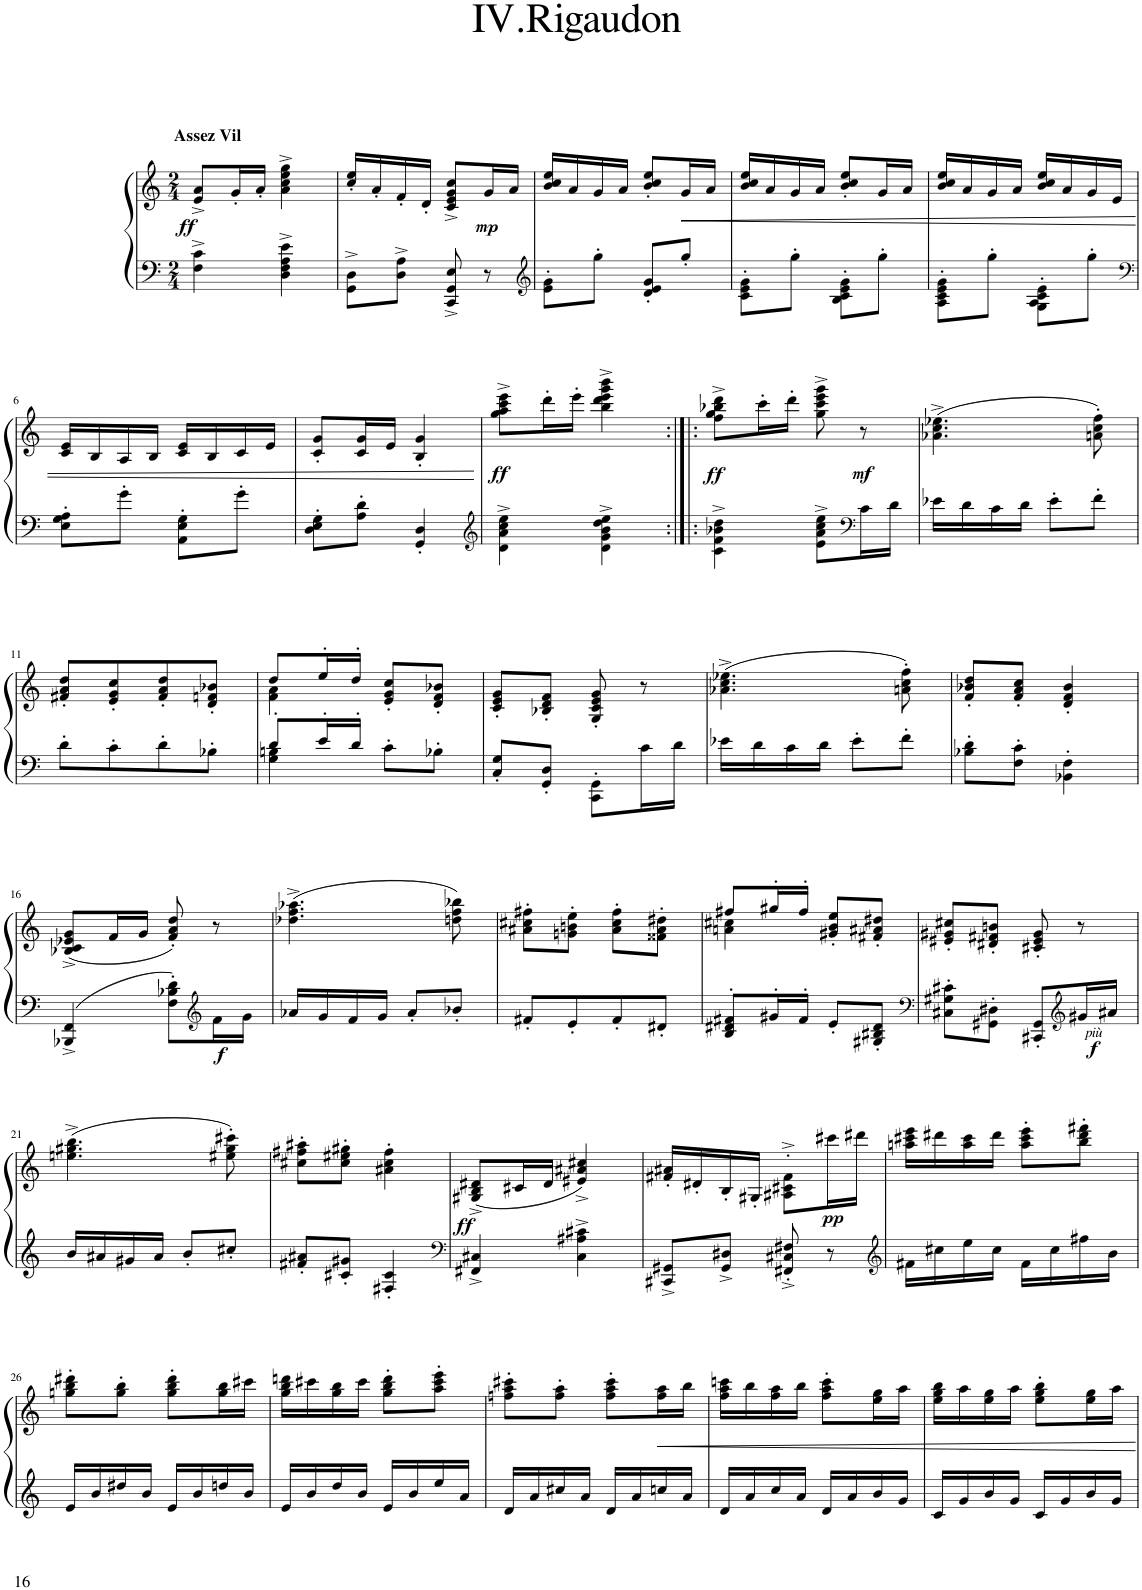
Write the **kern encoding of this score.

**kern	**kern	**dynam
*part1	*part1	*part1
*staff2	*staff1	*staff1/2
*I"Piano	*	*
*I'Pno.	*	*
!!LO:PB:g=z
*clefF4	*clefG2	*
*k[]	*k[]	*
*M2/4	*M2/4	*
=1	=1	=1
!	!LO:TX:a:B:t=Assez Vil	!
!	!	!LO:DY:b
4F\^ 4c\^	8e/^ 8a/^L	ff
.	16g'/L	.
.	16a'/JJ	.
4D\^ 4F\^ 4A\^ 4e\^	4a\^ 4cc\^ 4ee\^ 4gg\^	.
=2	=2	=2
8GG\^ 8D\^L	16cc/' 16ee/'LL	.
.	16a'/	.
8D\^ 8A\^J	16f'/	.
.	16d'/JJ	.
8CC/^ 8GG/^ 8E/^	8c/^ 8e/^ 8g/^ 8cc/^L	.
!	!	!LO:DY:b
8r	16g/L	mp
.	16a/JJ	.
=3	=3	=3
*clefG2	*	*
8e\' 8g\'L	16b/ 16cc/ 16ee/LL	.
.	16a/	.
8gg'\J	16g/	.
.	16a/JJ	.
8d/' 8e/' 8g/'L	8b/'< 8cc/'< 8ee/'<L	.
8gg'/J	16g/L	.
.	16a/JJ	.
=4	=4	=4
8c\'> 8e\'> 8g\'>L	16b/ 16cc/ 16ee/LL	.
.	16a/	.
8gg'>\J	16g/	.
.	16a/JJ	.
8B\'> 8c\'> 8e\'> 8g\'>L	8b/'< 8cc/'< 8ee/'<L	.
8gg'>\J	16g/L	.
.	16a/JJ	.
=5	=5	=5
8A\'> 8c\'> 8e\'> 8g\'>L	16b/ 16cc/ 16ee/LL	.
.	16a/	.
8gg'>\J	16g/	.
.	16a/JJ	.
8G\'> 8A\'> 8c\'> 8e\'>L	16b/ 16cc/ 16ee/LL	.
.	16a/	.
8gg'>\J	16g/	.
.	16e/JJ	.
!!LO:LB:g=z
=6	=6	=6
*clefF4	*	*
8E\' 8G\' 8A\'L	16c/ 16e/LL	.
.	16B/	.
8g'\J	16A/	.
.	16B/JJ	.
8AA\' 8E\' 8G\'L	16c/ 16e/LL	.
.	16B/	.
8g'\J	16c/	.
.	16e/JJ	.
=7	=7	=7
8D\' 8E\' 8G\'L	8c/' 8g/'L	.
8A\' 8d\'J	16c/ 16g/L	.
.	16e/JJ	.
4GG/' 4D/'	4B/' 4g/'	.
=8	=8	=8
*clefG2	*	*
!	!	!LO:DY:b
4d\^> 4a\^> 4cc\^> 4ee\^>	8gg\^ 8aa\^ 8ccc\^ 8eee\^L	ff
.	16ddd'\L	.
.	16eee'\JJ	.
4d\^> 4g\^> 4b\^> 4dd\^> 4ee\^>	4bb\^ 4ddd\^ 4eee\^ 4ggg\^ 4bbb\^	.
=9:|!|:	=9:|!|:	=9:|!|:
!	!	!LO:DY:b
4c\^ 4f\^ 4b-X\^ 4dd\^	8ff\^ 8gg\^ 8bb-X\^ 8ddd\^L	ff
.	16ccc'\L	.
.	16ddd'\JJ	.
8e\^ 8a\^ 8cc\^ 8ee\^L	8gg\^ 8ccc\^ 8eee\^ 8ggg\^	.
*clefF4	*	*
!	!	!LO:DY:b
16c\L	8r	mf
16d\JJ	.	.
=10	=10	=10
16e-X\LL	(4.a-X\^ 4.cc\^ 4.ee-X\^	.
16d\	.	.
16c\	.	.
16d\JJ	.	.
8e-'\L	.	.
8f'\J	8an\' 8cc\' 8ff\')	.
!!LO:LB:g=z
=11	=11	=11
8d'\L	8f#X/' 8a/' 8dd/'L	.
8c'\	8e/' 8g/' 8cc/'	.
8d'\	8f#/' 8a/' 8dd/'	.
8B-X'\J	8d/' 8fn/' 8b-X/'J	.
=12	=12	=12
*^	*^	*
8d'/L	4G\ 4Bn\	8dd/L	4f\ 4a\	.
16e'/L	.	16ee'/L	.	.
16d'/JJ	.	16dd'/JJ	.	.
8c'\L	4ryy	8e/' 8g/' 8cc/'L	4ryy	.
8B-X'\J	.	8d/' 8f/' 8b-X/'J	.	.
*v	*v	*	*	*
*	*v	*v	*
=13	=13	=13
8C/' 8G/'L	8c/' 8e/' 8g/'L	.
8GG/' 8D/'J	8B-X/' 8d/' 8f/'J	.
8CC\' 8GG\'L	8G/' 8c/' 8e/' 8g/'	.
16c\L	8r	.
16d\JJ	.	.
=14	=14	=14
16e-X\LL	(4.a-X\^ 4.cc\^ 4.ee-X\^	.
16d\	.	.
16c\	.	.
16d\JJ	.	.
8e-'\L	.	.
8f'\J	8an\' 8cc\' 8ff\')	.
=15	=15	=15
8B-X\' 8d\'L	8f/' 8b-X/' 8dd/'L	.
8F\' 8c\'J	8f/' 8a/' 8cc/'J	.
4BB-X\' 4F\'	4d/' 4f/' 4b-/'	.
!!LO:LB:g=z
=16	=16	=16
4BBB-X/^ 4FF/^	(8B-X/^ 8c/^ 8e-X/^ 8g/^L	.
.	16f/L	.
.	16g/JJ	.
8F\' 8B-X\' 8d\'L	8f/' 8a/' 8dd/')	.
*clefG2	*	*
!	!	!LO:DY:b=2
16f\L	8r	f
16g\JJ	.	.
=17	=17	=17
16a-X/LL	(4.dd-X\^ 4.ff\^ 4.aa-X\^	.
16g/	.	.
16f/	.	.
16g/JJ	.	.
8a-'/L	.	.
8b-X'/J	8ddn\ 8ff\ 8bb-X\)	.
=18	=18	=18
8f#X'/L	8a#X\' 8cc#X\' 8ff#X\'L	.
8e'/	8gn\' 8bn\' 8ee\'J	.
8f#'/	8a#\' 8cc#\' 8ff#\'L	.
8d#X'/J	8f##X\' 8a#\' 8dd#X\'J	.
=19	=19	=19
*	*^	*
8B/'> 8d#X/'> 8f#X/'>L	8ff#X/L	4an\ 4cc#X\	.
16g#X'>/L	16gg#X'/L	.	.
16f#'>/JJ	16ff#'/JJ	.	.
8e'/L	8g#X/' 8b/' 8ee/'L	4ryy	.
8G#X/' 8B#X/' 8d#/'J	8f#X/' 8a#X/' 8dd#X/'J	.	.
*	*v	*v	*
=20	=20	=20
*clefF4	*	*
8C#X\' 8G#X\' 8c#X\'L	8e#X/' 8g#X/' 8cc#X/'L	.
8GG#X\' 8D#X\'J	8d#X/' 8f#X/' 8bn/'J	.
8CC#X/' 8GG#/'L	8c#X/' 8e#/' 8g#/'	.
*clefG2	*	*
!	!	!LO:DY:b=2
!	!	!LO:DY:n=1:b=2
16g#X/L	8r	other-dynamics f
16a#X/JJ	.	.
!!LO:LB:g=z
=21	=21	=21
16b/LL	(4.een\^ 4.gg#X\^ 4.bb\^	.
16a#X/	.	.
16g#X/	.	.
16a#/JJ	.	.
8b'/L	.	.
8cc#X'/J	8ee#X\' 8gg#\' 8ccc#X\')	.
=22	=22	=22
8f#X/' 8a#X/'L	8cc#X\' 8ff#X\' 8aa#X\'L	.
8c#X/' 8g#X/'J	8cc#\' 8ee#X\' 8gg#X\'J	.
4F#X/' 4c#/'	4a#X\' 4cc#\' 4ff#\'	.
=23	=23	=23
*clefF4	*	*
!	!	!LO:DY:b
4FF#X/^ 4C#X/^	(8G#X/^ 8B/^ 8d#X/^L	ff
.	16c#X/L	.
.	16d#/JJ	.
4C#\^ 4A#X\^ 4c#X\^	4e#X/^ 4a#X/^ 4cc#X/^)	.
=24	=24	=24
8CC#X/^ 8GG#X/^L	16f#X/' 16a#X/'LL	.
.	16d#X'/	.
8GG#/^ 8D#X/^J	16B'/	.
.	16G#X'/JJ	.
8FF#X/'^ 8C#X/'^ 8F#X/'^	8A#X\'^ 8c#X\'^ 8f#\'^L	.
!	!	!LO:DY:b
8r	16ccc#X\L	pp
.	16ddd#X\JJ	.
=25	=25	=25
*clefG2	*	*
16f#X\LL	16aan\ 16ccc#X\ 16eee\LL	.
16cc#X\	16ddd#X\	.
16ee\	16aa\ 16ccc#\	.
16cc#\JJ	16ddd#\JJ	.
16f#\LL	8aa\' 8ccc#\' 8eee\'L	.
16cc#\	.	.
16ff#X\	8bb\' 8ddd#\' 8fff#X\'J	.
16b\JJ	.	.
!!LO:LB:g=z
=26	=26	=26
16e/LL	8ggn\' 8bb\' 8ddd#X\'L	.
16b/	.	.
16dd#X/	8gg\' 8bb\'J	.
16b/JJ	.	.
16e/LL	8gg\' 8bb\' 8ddd#\'L	.
16b/	.	.
16ddn/	16gg\ 16bb\L	.
16b/JJ	16ccc#X\JJ	.
=27	=27	=27
16e/LL	16gg\ 16bb\ 16dddn\LL	.
16b/	16ccc#X\	.
16dd/	16gg\ 16bb\	.
16b/JJ	16ccc#\JJ	.
16e/LL	8gg\' 8bb\' 8ddd\'L	.
16b/	.	.
16ee/	8aa\' 8ccc#\' 8eee\'J	.
16a/JJ	.	.
=28	=28	=28
16d/LL	8ffn\' 8aa\' 8ccc#X\'L	.
16a/	.	.
16cc#X/	8ff\' 8aa\'J	.
16a/JJ	.	.
16d/LL	8ff\' 8aa\' 8ccc#\'L	.
16a/	.	.
16ccn/	16ff\ 16aa\L	.
16a/JJ	16bb\JJ	.
=29	=29	=29
16d/LL	16ff\ 16aa\ 16cccn\LL	.
16a/	16bb\	.
16cc/	16ff\ 16aa\	.
16a/JJ	16bb\JJ	.
16d/LL	8ff\' 8aa\' 8ccc\'L	.
16a/	.	.
16b/	16ee\ 16gg\L	.
16g/JJ	16aa\JJ	.
=30	=30	=30
16c/LL	16ee\ 16gg\ 16bb\LL	.
16g/	16aa\	.
16b/	16ee\ 16gg\	.
16g/JJ	16aa\JJ	.
16c/LL	8ee\' 8gg\' 8bb\'L	.
16g/	.	.
16b/	16ee\ 16gg\L	.
16g/JJ	16aa\JJ	.
=	=	=
*-	*-	*-
